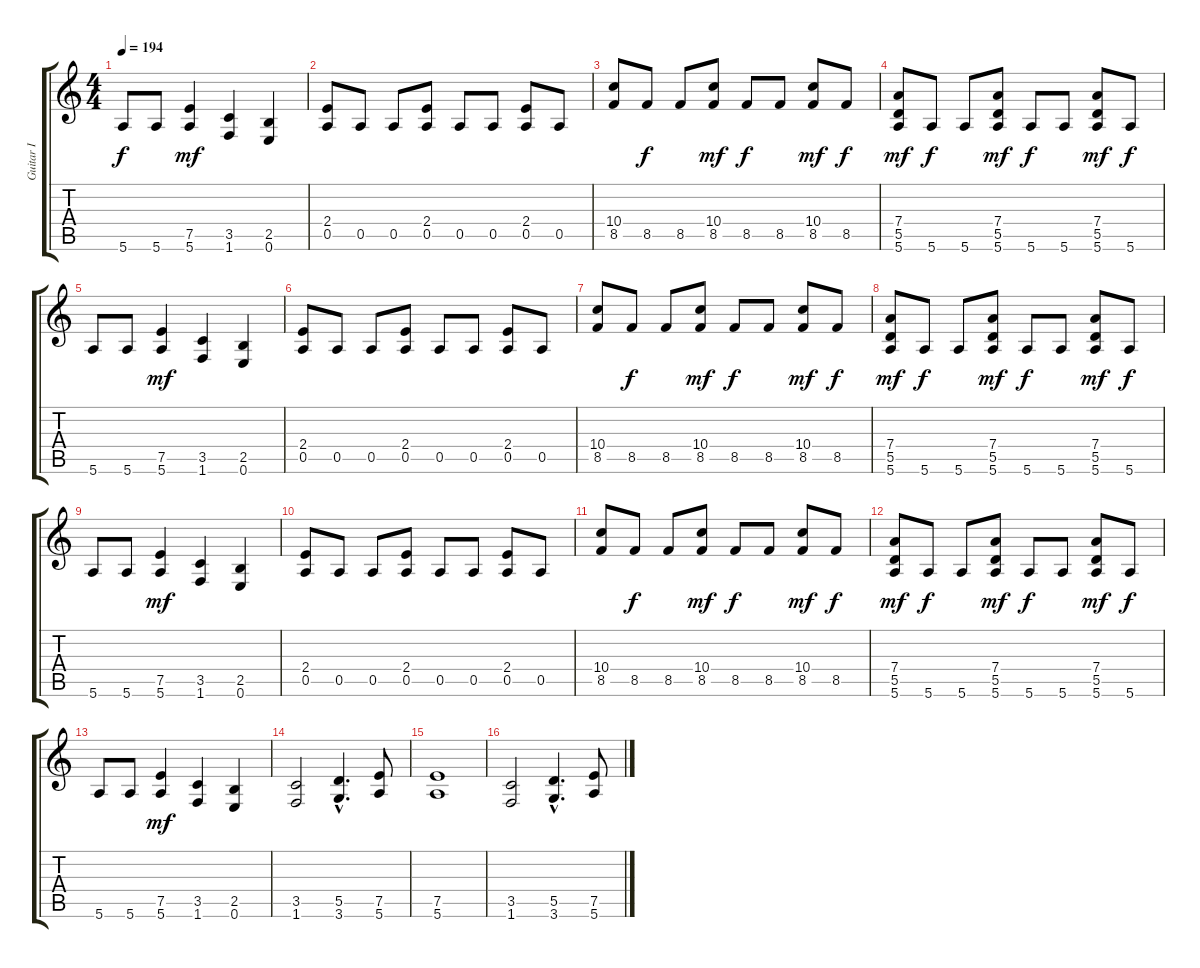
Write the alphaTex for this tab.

\track ("Guitar I" "Guitar I") {instrument distortionguitar}
\staff {score tabs}
\tuning (E4 B3 G3 D3 A2 E2) {hide}
\ts (4 4)
\tempo 194
\clef g2
\ks c
5.6.8{dy f} 5.6.8 (7.5 5.6).4{dy mf} (3.5 1.6).4 (2.5 0.6).4 |
(2.4 0.5).8 0.5.8 0.5.8 (2.4 0.5).8 0.5.8 0.5.8 (2.4 0.5).8 0.5.8 |
(10.4 8.5).8 8.5.8{dy f} 8.5.8 (10.4 8.5).8{dy mf} 8.5.8{dy f} 8.5.8 (10.4 8.5).8{dy mf} 8.5.8{dy f} |
(7.4 5.5 5.6).8{dy mf} 5.6.8{dy f} 5.6.8 (7.4 5.5 5.6).8{dy mf} 5.6.8{dy f} 5.6.8 (7.4 5.5 5.6).8{dy mf} 5.6.8{dy f} |
5.6.8 5.6.8 (7.5 5.6).4{dy mf} (3.5 1.6).4 (2.5 0.6).4 |
(2.4 0.5).8 0.5.8 0.5.8 (2.4 0.5).8 0.5.8 0.5.8 (2.4 0.5).8 0.5.8 |
(10.4 8.5).8 8.5.8{dy f} 8.5.8 (10.4 8.5).8{dy mf} 8.5.8{dy f} 8.5.8 (10.4 8.5).8{dy mf} 8.5.8{dy f} |
(7.4 5.5 5.6).8{dy mf} 5.6.8{dy f} 5.6.8 (7.4 5.5 5.6).8{dy mf} 5.6.8{dy f} 5.6.8 (7.4 5.5 5.6).8{dy mf} 5.6.8{dy f} |
5.6.8 5.6.8 (7.5 5.6).4{dy mf} (3.5 1.6).4 (2.5 0.6).4 |
(2.4 0.5).8 0.5.8 0.5.8 (2.4 0.5).8 0.5.8 0.5.8 (2.4 0.5).8 0.5.8 |
(10.4 8.5).8 8.5.8{dy f} 8.5.8 (10.4 8.5).8{dy mf} 8.5.8{dy f} 8.5.8 (10.4 8.5).8{dy mf} 8.5.8{dy f} |
(7.4 5.5 5.6).8{dy mf} 5.6.8{dy f} 5.6.8 (7.4 5.5 5.6).8{dy mf} 5.6.8{dy f} 5.6.8 (7.4 5.5 5.6).8{dy mf} 5.6.8{dy f} |
5.6.8 5.6.8 (7.5 5.6).4{dy mf} (3.5 1.6).4 (2.5 0.6).4 |
(3.5 1.6).2 (5.5{hac} 3.6{hac}).4{d} (7.5 5.6).8 |
(7.5 5.6).1 |
(3.5 1.6).2 (5.5{hac} 3.6{hac}).4{d} (7.5 5.6).8
